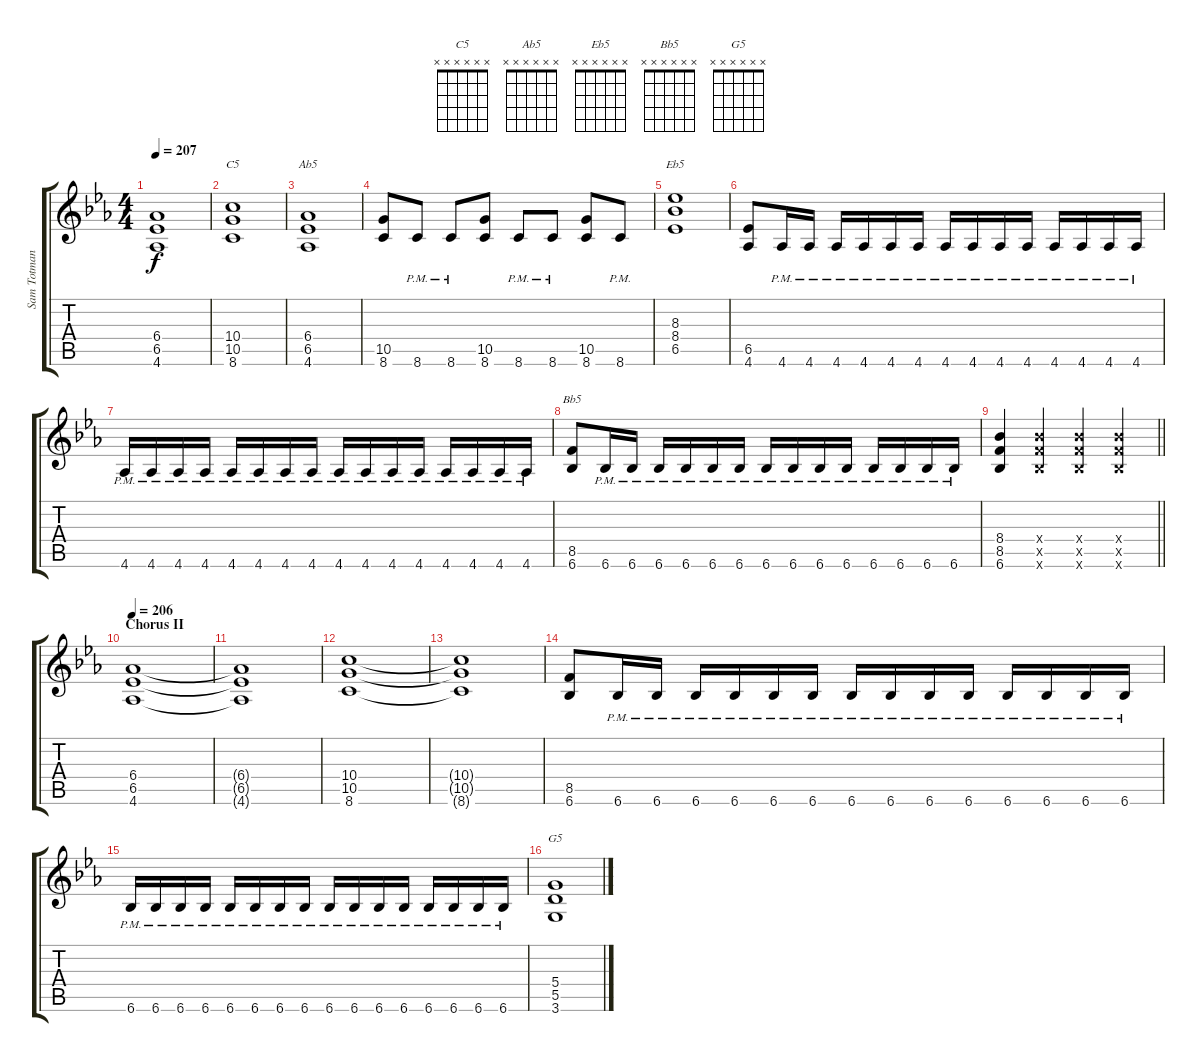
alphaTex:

\track ("Sam Totman (Lead 2 and Rhythm)" "Sam Totman") {instrument distortionguitar}
\staff {score tabs}
\tuning (E4 B3 G3 D3 A2 E2) {hide}
\chord ("C5" x x x x x x)
\chord ("Ab5" x x x x x x)
\chord ("Eb5" x x x x x x)
\chord ("Bb5" x x x x x x)
\chord ("G5" x x x x x x)
\ts (4 4)
\tempo 207
\clef g2
\ks eb
(6.4{t} 6.5{t} 4.6{t}).1{dy f} |
(10.4 10.5 8.6).1{ch "C5"} |
(6.4 6.5 4.6).1{ch "Ab5"} |
(10.5 8.6).8 8.6{pm}.8 8.6{pm}.8 (10.5 8.6).8 8.6{pm}.8 8.6{pm}.8 (10.5 8.6).8 8.6{pm}.8 |
(8.3 8.4 6.5).1{ch "Eb5"} |
(6.5 4.6).8 4.6{pm}.16 4.6{pm}.16 4.6{pm}.16 4.6{pm}.16 4.6{pm}.16 4.6{pm}.16 4.6{pm}.16 4.6{pm}.16 4.6{pm}.16 4.6{pm}.16 4.6{pm}.16 4.6{pm}.16 4.6{pm}.16 4.6{pm}.16 |
4.6{pm}.16 4.6{pm}.16 4.6{pm}.16 4.6{pm}.16 4.6{pm}.16 4.6{pm}.16 4.6{pm}.16 4.6{pm}.16 4.6{pm}.16 4.6{pm}.16 4.6{pm}.16 4.6{pm}.16 4.6{pm}.16 4.6{pm}.16 4.6{pm}.16 4.6{pm}.16 |
(8.5 6.6).8{ch "Bb5"} 6.6{pm}.16 6.6{pm}.16 6.6{pm}.16 6.6{pm}.16 6.6{pm}.16 6.6{pm}.16 6.6{pm}.16 6.6{pm}.16 6.6{pm}.16 6.6{pm}.16 6.6{pm}.16 6.6{pm}.16 6.6{pm}.16 6.6{pm}.16 |
\barLineRight lightlight
(8.4 8.5 6.6).4 (8.4{x} 8.5{x} 6.6{x}).4 (8.4{x} 8.5{x} 6.6{x}).4 (8.4{x} 8.5{x} 6.6{x}).4 |
\section ("" "Chorus II")
\tempo 206
(6.4 6.5 4.6).1 |
(6.4{t} 6.5{t} 4.6{t}).1 |
(10.4 10.5 8.6).1 |
(10.4{t} 10.5{t} 8.6{t}).1 |
(8.5 6.6).8 6.6{pm}.16 6.6{pm}.16 6.6{pm}.16 6.6{pm}.16 6.6{pm}.16 6.6{pm}.16 6.6{pm}.16 6.6{pm}.16 6.6{pm}.16 6.6{pm}.16 6.6{pm}.16 6.6{pm}.16 6.6{pm}.16 6.6{pm}.16 |
6.6{pm}.16 6.6{pm}.16 6.6{pm}.16 6.6{pm}.16 6.6{pm}.16 6.6{pm}.16 6.6{pm}.16 6.6{pm}.16 6.6{pm}.16 6.6{pm}.16 6.6{pm}.16 6.6{pm}.16 6.6{pm}.16 6.6{pm}.16 6.6{pm}.16 6.6{pm}.16 |
(5.4 5.5 3.6).1{ch "G5"}
